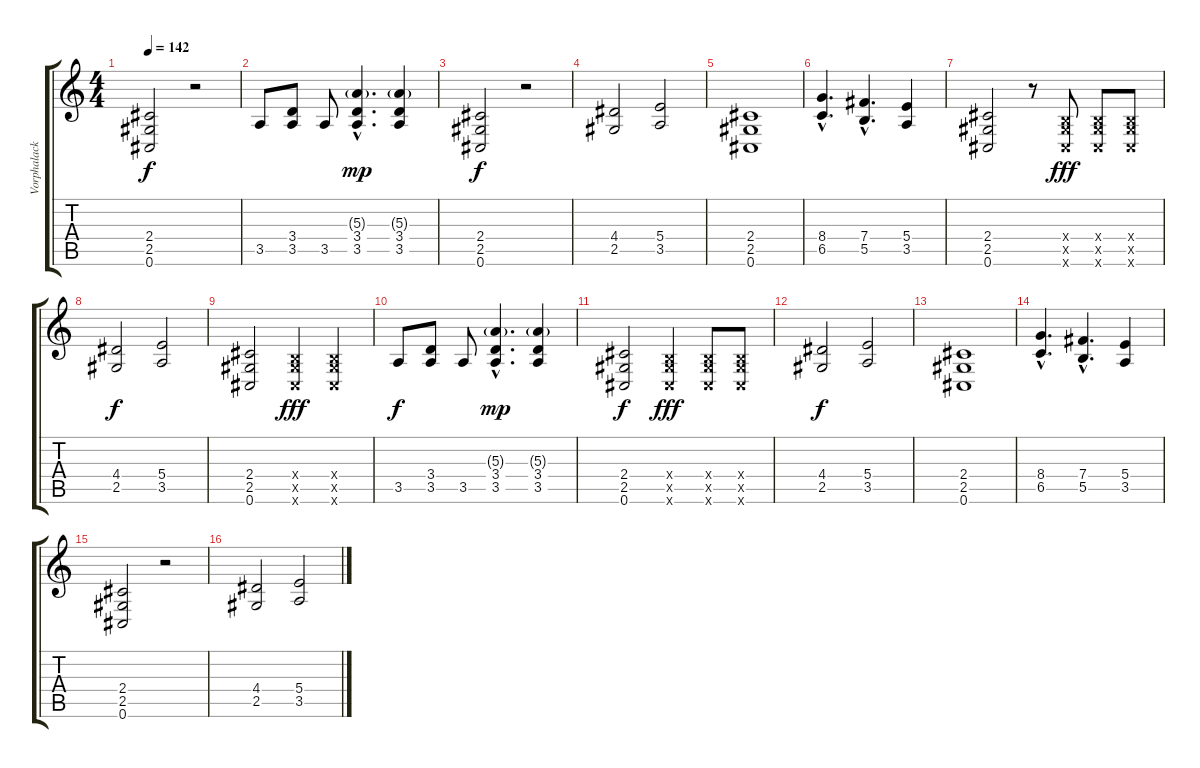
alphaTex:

\track ("Vorphalack" "Vorphalack") {instrument distortionguitar}
\staff {score tabs}
\tuning (Db4 Ab3 E3 B2 Gb2 Db2) {hide}
\ts (4 4)
\tempo 142
\clef g2
\ks c
(2.4 2.5 0.6).2{dy f} r.2 |
3.5.8 (3.4 3.5).8 3.5.8 (5.3{g hac} 3.4{hac} 3.5{hac}).4{d dy mp} (5.3{g} 3.4 3.5).4 |
(2.4 2.5 0.6).2{dy f} r.2 |
(4.4 2.5).2 (5.4 3.5).2 |
(2.4 2.5 0.6).1 |
(8.4{hac} 6.5{hac}).4{d} (7.4{hac} 5.5{hac}).4{d} (5.4 3.5).4 |
(2.4 2.5 0.6).2 r.8 (0.4{x} 2.5{x} 0.6{x}).8{dy fff} (0.4{x} 2.5{x} 0.6{x}).8 (0.4{x} 2.5{x} 0.6{x}).8 |
(4.4 2.5).2{dy f} (5.4 3.5).2 |
(2.4 2.5 0.6).2 (0.4{x} 2.5{x} 0.6{x}).4{dy fff} (0.4{x} 2.5{x} 0.6{x}).4 |
3.5.8{dy f} (3.4 3.5).8 3.5.8 (5.3{g hac} 3.4{hac} 3.5{hac}).4{d dy mp} (5.3{g} 3.4 3.5).4 |
(2.4 2.5 0.6).2{dy f} (0.4{x} 2.5{x} 0.6{x}).4{dy fff} (0.4{x} 2.5{x} 0.6{x}).8 (0.4{x} 2.5{x} 0.6{x}).8 |
(4.4 2.5).2{dy f} (5.4 3.5).2 |
(2.4 2.5 0.6).1 |
(8.4{hac} 6.5{hac}).4{d} (7.4{hac} 5.5{hac}).4{d} (5.4 3.5).4 |
(2.4 2.5 0.6).2 r.2 |
(4.4 2.5).2 (5.4 3.5).2
